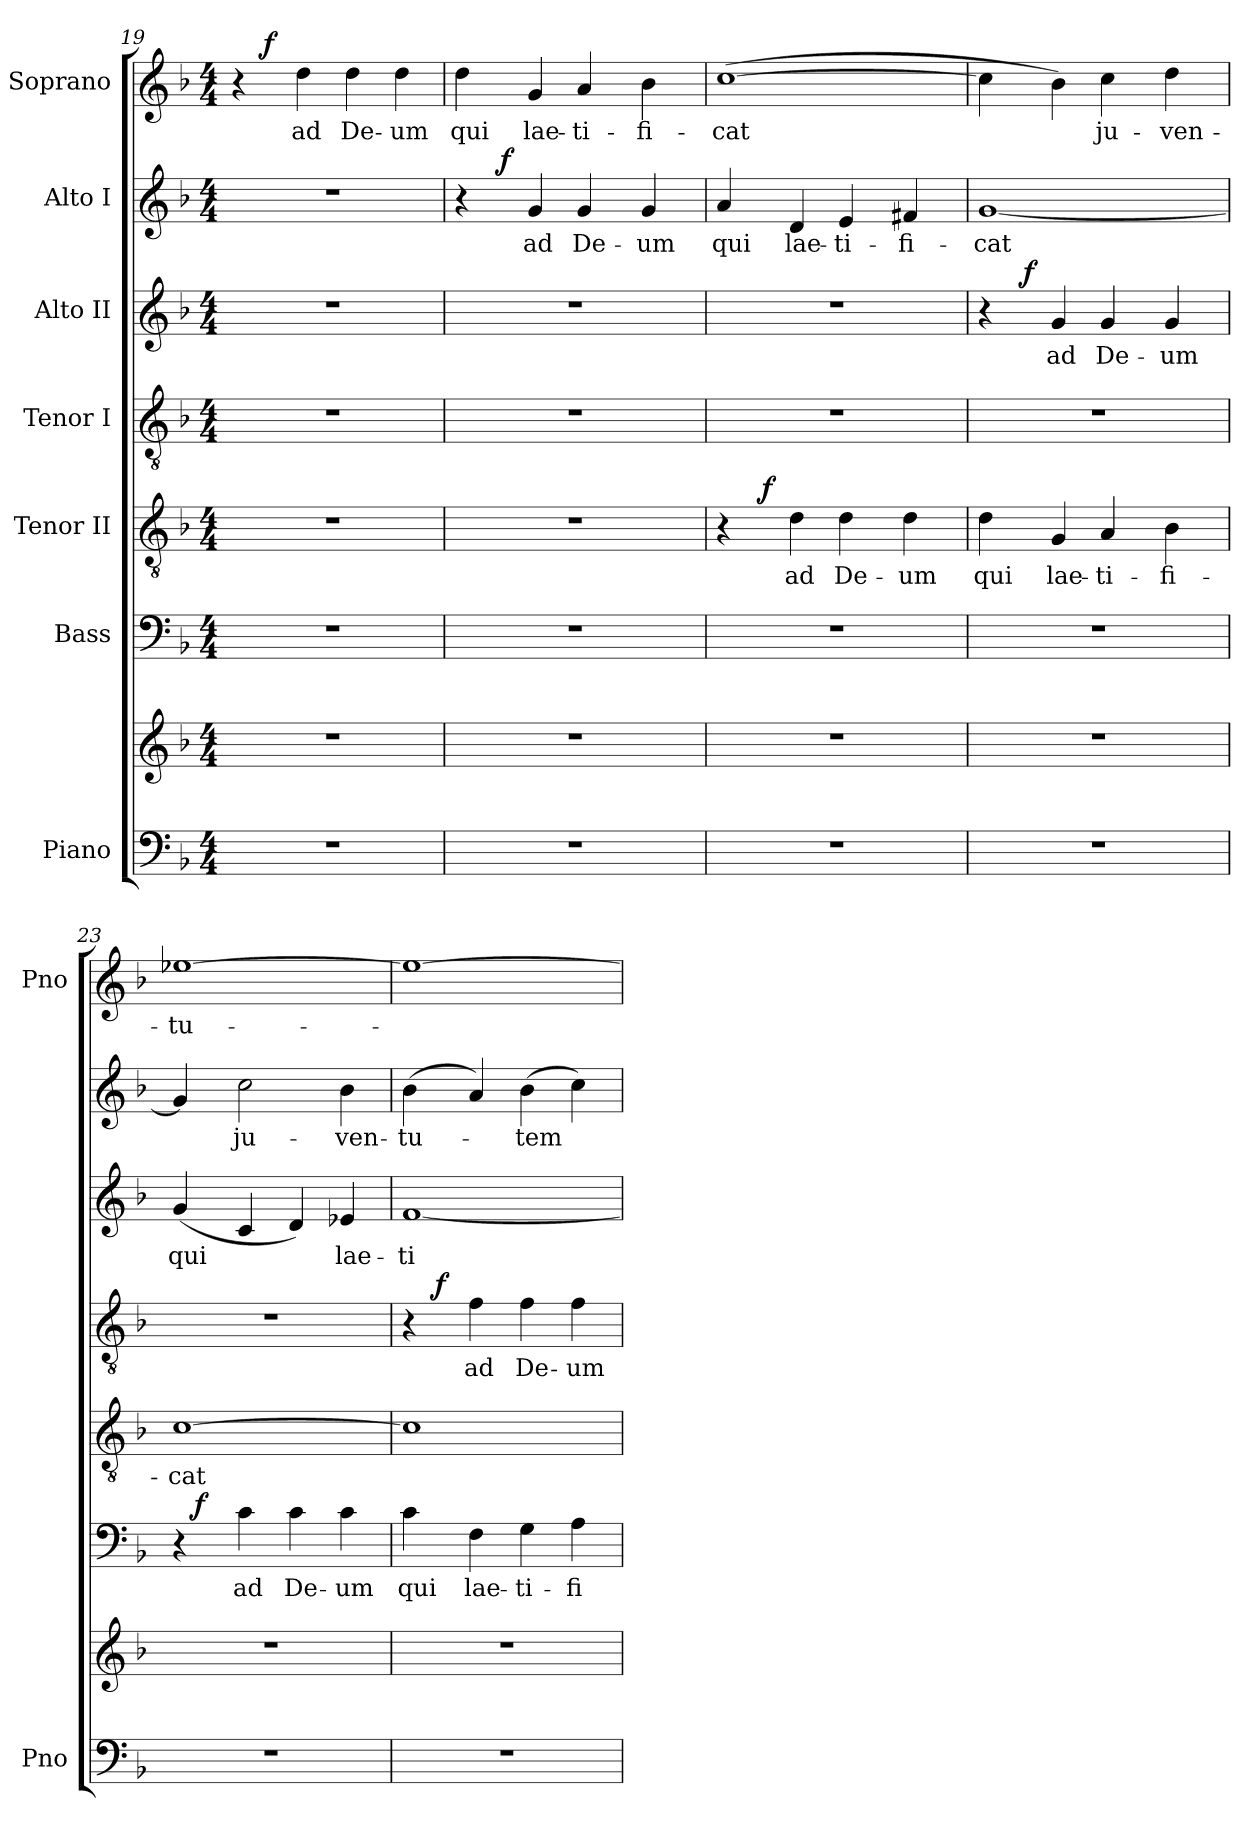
**kern	**kern	**kern	**text	**dynam	**kern	**text	**dynam	**kern	**text	**dynam	**kern	**text	**dynam	**kern	**text	**dynam	**kern	**text	**dynam
*part7	*part7	*part6	*part6	*part6	*part5	*part5	*part5	*part4	*part4	*part4	*part3	*part3	*part3	*part2	*part2	*part2	*part1	*part1	*part1
*staff8	*staff7	*staff6	*staff6	*staff6	*staff5	*staff5	*staff5	*staff4	*staff4	*staff4	*staff3	*staff3	*staff3	*staff2	*staff2	*staff2	*staff1	*staff1	*staff1
*I"Piano	*	*I"Bass	*	*	*I"Tenor II	*	*	*I"Tenor I	*	*	*I"Alto II	*	*	*I"Alto I	*	*	*I"Soprano	*	*
*I'Pno	*	*	*	*	*	*	*	*	*	*	*	*	*	*	*	*	*I'Pno	*	*
*clefF4	*clefG2	*clefF4	*	*	*clefGv2	*	*	*clefGv2	*	*	*clefG2	*	*	*clefG2	*	*	*clefG2	*	*
*k[b-]	*k[b-]	*k[b-]	*	*	*k[b-]	*	*	*k[b-]	*	*	*k[b-]	*	*	*k[b-]	*	*	*k[b-]	*	*
*F:	*F:	*F:	*	*	*F:	*	*	*F:	*	*	*F:	*	*	*F:	*	*	*F:	*	*
*M4/4	*M4/4	*M4/4	*	*	*M4/4	*	*	*M4/4	*	*	*M4/4	*	*	*M4/4	*	*	*M4/4	*	*
=19	=19	=19	=19	=19	=19	=19	=19	=19	=19	=19	=19	=19	=19	=19	=19	=19	=19	=19	=19
*	*	*	*	*	*	*	*	*	*	*	*	*	*	*	*	*	*^	*	*
1r	1r	1r	.	.	1r	.	.	1r	.	.	1r	.	.	1r	.	.	4r	8ryy	.	.
!	!	!	!	!	!	!	!	!	!	!	!	!	!	!	!	!	!	!	!	!LO:DY:a
.	.	.	.	.	.	.	.	.	.	.	.	.	.	.	.	.	.	2..ryy	.	f
!	!	!	!	!	!	!	!	!	!	!	!	!	!	!	!	!	!	!	!LO:LY:b	!
.	.	.	.	.	.	.	.	.	.	.	.	.	.	.	.	.	4dd\	.	ad	.
!	!	!	!	!	!	!	!	!	!	!	!	!	!	!	!	!	!	!	!LO:LY:b	!
.	.	.	.	.	.	.	.	.	.	.	.	.	.	.	.	.	4dd\	.	De-	.
!	!	!	!	!	!	!	!	!	!	!	!	!	!	!	!	!	!	!	!LO:LY:b	!
.	.	.	.	.	.	.	.	.	.	.	.	.	.	.	.	.	4dd\	.	-um	.
=20	=20	=20	=20	=20	=20	=20	=20	=20	=20	=20	=20	=20	=20	=20	=20	=20	=20	=20	=20	=20
!	!	!	!	!	!	!	!	!	!	!	!	!	!	!	!	!	!	!	!LO:LY:b	!
*	*	*	*	*	*	*	*	*	*	*	*	*	*	*^	*	*	*v	*v	*	*
1r	1r	1r	.	.	1r	.	.	1r	.	.	1r	.	.	4r	8ryy	.	.	4dd\	qui	.
.	.	.	.	.	.	.	.	.	.	.	.	.	.	.	32ryy	.	.	.	.	.
!	!	!	!	!	!	!	!	!	!	!	!	!	!	!	!	!	!LO:DY:a	!	!	!
.	.	.	.	.	.	.	.	.	.	.	.	.	.	.	2ryy	.	f	.	.	.
!	!	!	!	!	!	!	!	!	!	!	!	!	!	!	!	!LO:LY:b	!	!	!LO:LY:b	!
.	.	.	.	.	.	.	.	.	.	.	.	.	.	4g/	.	ad	.	4g/	lae-	.
!	!	!	!	!	!	!	!	!	!	!	!	!	!	!	!	!LO:LY:b	!	!	!LO:LY:b	!
.	.	.	.	.	.	.	.	.	.	.	.	.	.	4g/	.	De-	.	4a/	-ti-	.
.	.	.	.	.	.	.	.	.	.	.	.	.	.	.	4ryy	.	.	.	.	.
!	!	!	!	!	!	!	!	!	!	!	!	!	!	!	!	!LO:LY:b	!	!	!LO:LY:b	!
.	.	.	.	.	.	.	.	.	.	.	.	.	.	4g/	.	-um	.	4b-\	-fi-	.
.	.	.	.	.	.	.	.	.	.	.	.	.	.	.	16.ryy	.	.	.	.	.
=21	=21	=21	=21	=21	=21	=21	=21	=21	=21	=21	=21	=21	=21	=21	=21	=21	=21	=21	=21	=21
!	!	!	!	!	!	!	!	!	!	!	!	!	!	!	!	!LO:LY:b	!	!	!LO:LY:b	!
*	*	*	*	*	*^	*	*	*	*	*	*	*	*	*v	*v	*	*	*	*	*
1r	1r	1r	.	.	4r	8ryy	.	.	1r	.	.	1r	.	.	4a/	qui	.	(>[1cc	-cat	.
.	.	.	.	.	.	32ryy	.	.	.	.	.	.	.	.	.	.	.	.	.	.
!	!	!	!	!	!	!	!	!LO:DY:a	!	!	!	!	!	!	!	!	!	!	!	!
.	.	.	.	.	.	2ryy	.	f	.	.	.	.	.	.	.	.	.	.	.	.
!	!	!	!	!	!	!	!LO:LY:b	!	!	!	!	!	!	!	!	!LO:LY:b	!	!	!	!
.	.	.	.	.	4d\	.	ad	.	.	.	.	.	.	.	4d/	lae-	.	.	.	.
!	!	!	!	!	!	!	!LO:LY:b	!	!	!	!	!	!	!	!	!LO:LY:b	!	!	!	!
.	.	.	.	.	4d\	.	De-	.	.	.	.	.	.	.	4e/	-ti-	.	.	.	.
.	.	.	.	.	.	4ryy	.	.	.	.	.	.	.	.	.	.	.	.	.	.
!	!	!	!	!	!	!	!LO:LY:b	!	!	!	!	!	!	!	!	!LO:LY:b	!	!	!	!
.	.	.	.	.	4d\	.	-um	.	.	.	.	.	.	.	4f#X/	-fi-	.	.	.	.
.	.	.	.	.	.	16.ryy	.	.	.	.	.	.	.	.	.	.	.	.	.	.
=22	=22	=22	=22	=22	=22	=22	=22	=22	=22	=22	=22	=22	=22	=22	=22	=22	=22	=22	=22	=22
!	!	!	!	!	!	!	!LO:LY:b	!	!	!	!	!	!	!	!	!LO:LY:b	!	!	!	!
*	*	*	*	*	*v	*v	*	*	*	*	*	*^	*	*	*	*	*	*	*	*
1r	1r	1r	.	.	4d\	qui	.	1r	.	.	4r	8ryy	.	.	[1g	-cat	.	4cc\]	.	.
.	.	.	.	.	.	.	.	.	.	.	.	32ryy	.	.	.	.	.	.	.	.
!	!	!	!	!	!	!	!	!	!	!	!	!	!	!LO:DY:a	!	!	!	!	!	!
.	.	.	.	.	.	.	.	.	.	.	.	2ryy	.	f	.	.	.	.	.	.
!	!	!	!	!	!	!LO:LY:b	!	!	!	!	!	!	!LO:LY:b	!	!	!	!	!	!	!
.	.	.	.	.	4G/	lae-	.	.	.	.	4g/	.	ad	.	.	.	.	4b-\)	.	.
!	!	!	!	!	!	!LO:LY:b	!	!	!	!	!	!	!LO:LY:b	!	!	!	!	!	!LO:LY:b	!
.	.	.	.	.	4A/	-ti-	.	.	.	.	4g/	.	De-	.	.	.	.	4cc\	ju-	.
.	.	.	.	.	.	.	.	.	.	.	.	4ryy	.	.	.	.	.	.	.	.
!	!	!	!	!	!	!LO:LY:b	!	!	!	!	!	!	!LO:LY:b	!	!	!	!	!	!LO:LY:b	!
.	.	.	.	.	4B-\	-fi-	.	.	.	.	4g/	.	-um	.	.	.	.	4dd\	-ven-	.
.	.	.	.	.	.	.	.	.	.	.	.	16.ryy	.	.	.	.	.	.	.	.
=23	=23	=23	=23	=23	=23	=23	=23	=23	=23	=23	=23	=23	=23	=23	=23	=23	=23	=23	=23	=23
!	!	!	!	!	!	!LO:LY:b	!	!	!	!	!	!	!LO:LY:b	!	!	!	!	!	!LO:LY:b	!
*	*	*^	*	*	*	*	*	*	*	*	*v	*v	*	*	*	*	*	*	*	*
1r	1r	4r	16ryy	.	.	[1c	-cat	.	1r	.	.	(<4g/	qui	.	4g/]	.	.	[1ee-X	-tu-	.
!	!	!	!	!	!LO:DY:a	!	!	!	!	!	!	!	!	!	!	!	!	!	!	!
.	.	.	2...ryy	.	f	.	.	.	.	.	.	.	.	.	.	.	.	.	.	.
!	!	!	!	!LO:LY:b	!	!	!	!	!	!	!	!	!	!	!	!LO:LY:b	!	!	!	!
.	.	4c\	.	ad	.	.	.	.	.	.	.	4c/	.	.	2cc\	ju-	.	.	.	.
!	!	!	!	!LO:LY:b	!	!	!	!	!	!	!	!	!	!	!	!	!	!	!	!
.	.	4c\	.	De-	.	.	.	.	.	.	.	4d/)	.	.	.	.	.	.	.	.
!	!	!	!	!LO:LY:b	!	!	!	!	!	!	!	!	!LO:LY:b	!	!	!LO:LY:b	!	!	!	!
.	.	4c\	.	-um	.	.	.	.	.	.	.	4e-X/	lae-	.	4b-\	-ven-	.	.	.	.
=24	=24	=24	=24	=24	=24	=24	=24	=24	=24	=24	=24	=24	=24	=24	=24	=24	=24	=24	=24	=24
!	!	!	!	!LO:LY:b	!	!	!	!	!	!	!	!	!LO:LY:b	!	!	!LO:LY:b	!	!	!	!
*	*	*v	*v	*	*	*	*	*	*^	*	*	*	*	*	*	*	*	*	*	*
1r	1r	4c\	qui	.	1c]	.	.	4r	8ryy	.	.	[1f	-ti-	.	(>4b-\	-tu-	.	1ee-_	.	.
!	!	!	!	!	!	!	!	!	!	!	!LO:DY:a	!	!	!	!	!	!	!	!	!
.	.	.	.	.	.	.	.	.	2..ryy	.	f	.	.	.	.	.	.	.	.	.
!	!	!	!LO:LY:b	!	!	!	!	!	!	!LO:LY:b	!	!	!	!	!	!	!	!	!	!
.	.	4F\	lae-	.	.	.	.	4f\	.	ad	.	.	.	.	4a/)	.	.	.	.	.
!	!	!	!LO:LY:b	!	!	!	!	!	!	!LO:LY:b	!	!	!	!	!	!LO:LY:b	!	!	!	!
.	.	4G\	-ti-	.	.	.	.	4f\	.	De-	.	.	.	.	(>4b-\	-tem	.	.	.	.
!	!	!	!LO:LY:b	!	!	!	!	!	!	!LO:LY:b	!	!	!	!	!	!	!	!	!	!
.	.	4A\	-fi-	.	.	.	.	4f\	.	-um	.	.	.	.	4cc\)	.	.	.	.	.
*	*	*	*	*	*	*	*	*v	*v	*	*	*	*	*	*	*	*	*	*	*
=	=	=	=	=	=	=	=	=	=	=	=	=	=	=	=	=	=	=	=
*-	*-	*-	*-	*-	*-	*-	*-	*-	*-	*-	*-	*-	*-	*-	*-	*-	*-	*-	*-
